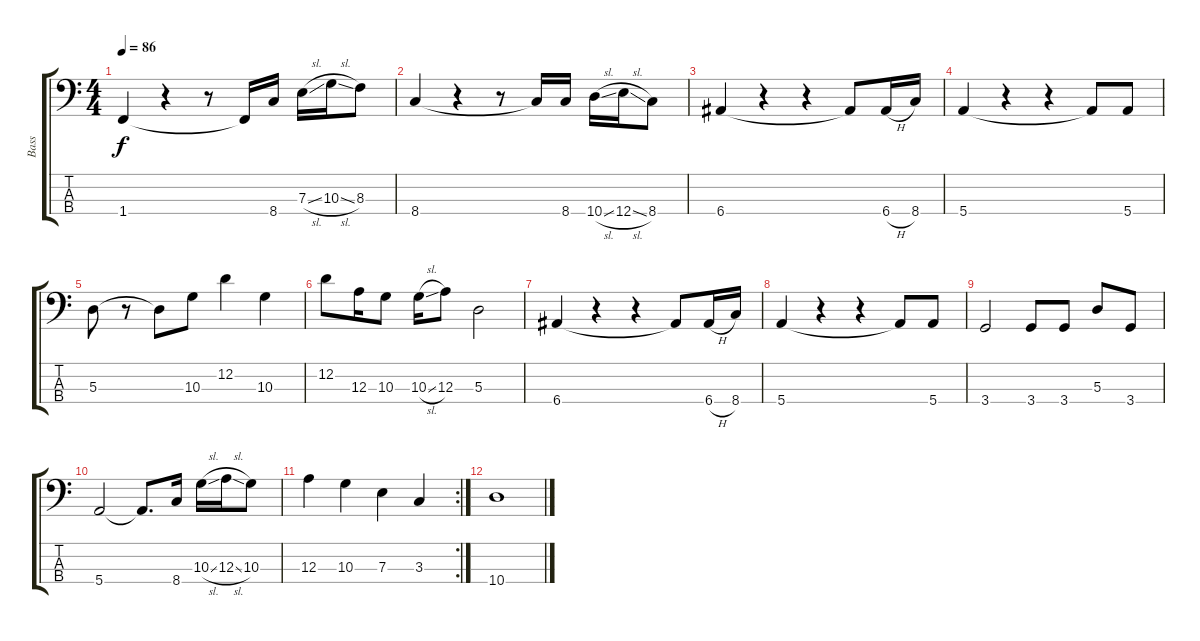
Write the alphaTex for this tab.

\track ("Bass" "Bass") {instrument fretlessbass}
\staff {score tabs}
\tuning (G2 D2 A1 E1) {hide}
\ts (4 4)
\tempo 86
\clef f4
\ks c
1.4.4{dy f} r.4 r.8 1.4{t}.16 8.4.16 7.3{sl}.16 10.3{sl}.16 8.3.8 |
8.4.4 r.4 r.8 8.4{t}.16 8.4.16 10.4{sl}.16 12.4{sl}.16 8.4.8 |
6.4.4 r.4 r.4 6.4{t}.8 6.4{h}.16 8.4.16 |
5.4.4 r.4 r.4 5.4{t}.8 5.4.8 |
5.3.8 r.8 5.3{t}.8 10.3.8 12.2.4 10.3.4 |
12.2.8 12.3.16 10.3.8 10.3{sl}.16 12.3.8 5.3.2 |
6.4.4 r.4 r.4 6.4{t}.8 6.4{h}.16 8.4.16 |
5.4.4 r.4 r.4 5.4{t}.8 5.4.8 |
3.4.2 3.4.8 3.4.8 5.3.8 3.4.8 |
5.4.2 5.4{t}.8{d} 8.4.16 10.3{sl}.16 12.3{sl}.16 10.3.8 |
\rc 2
12.3.4 10.3.4 7.3.4 3.3.4 |
10.4.1
